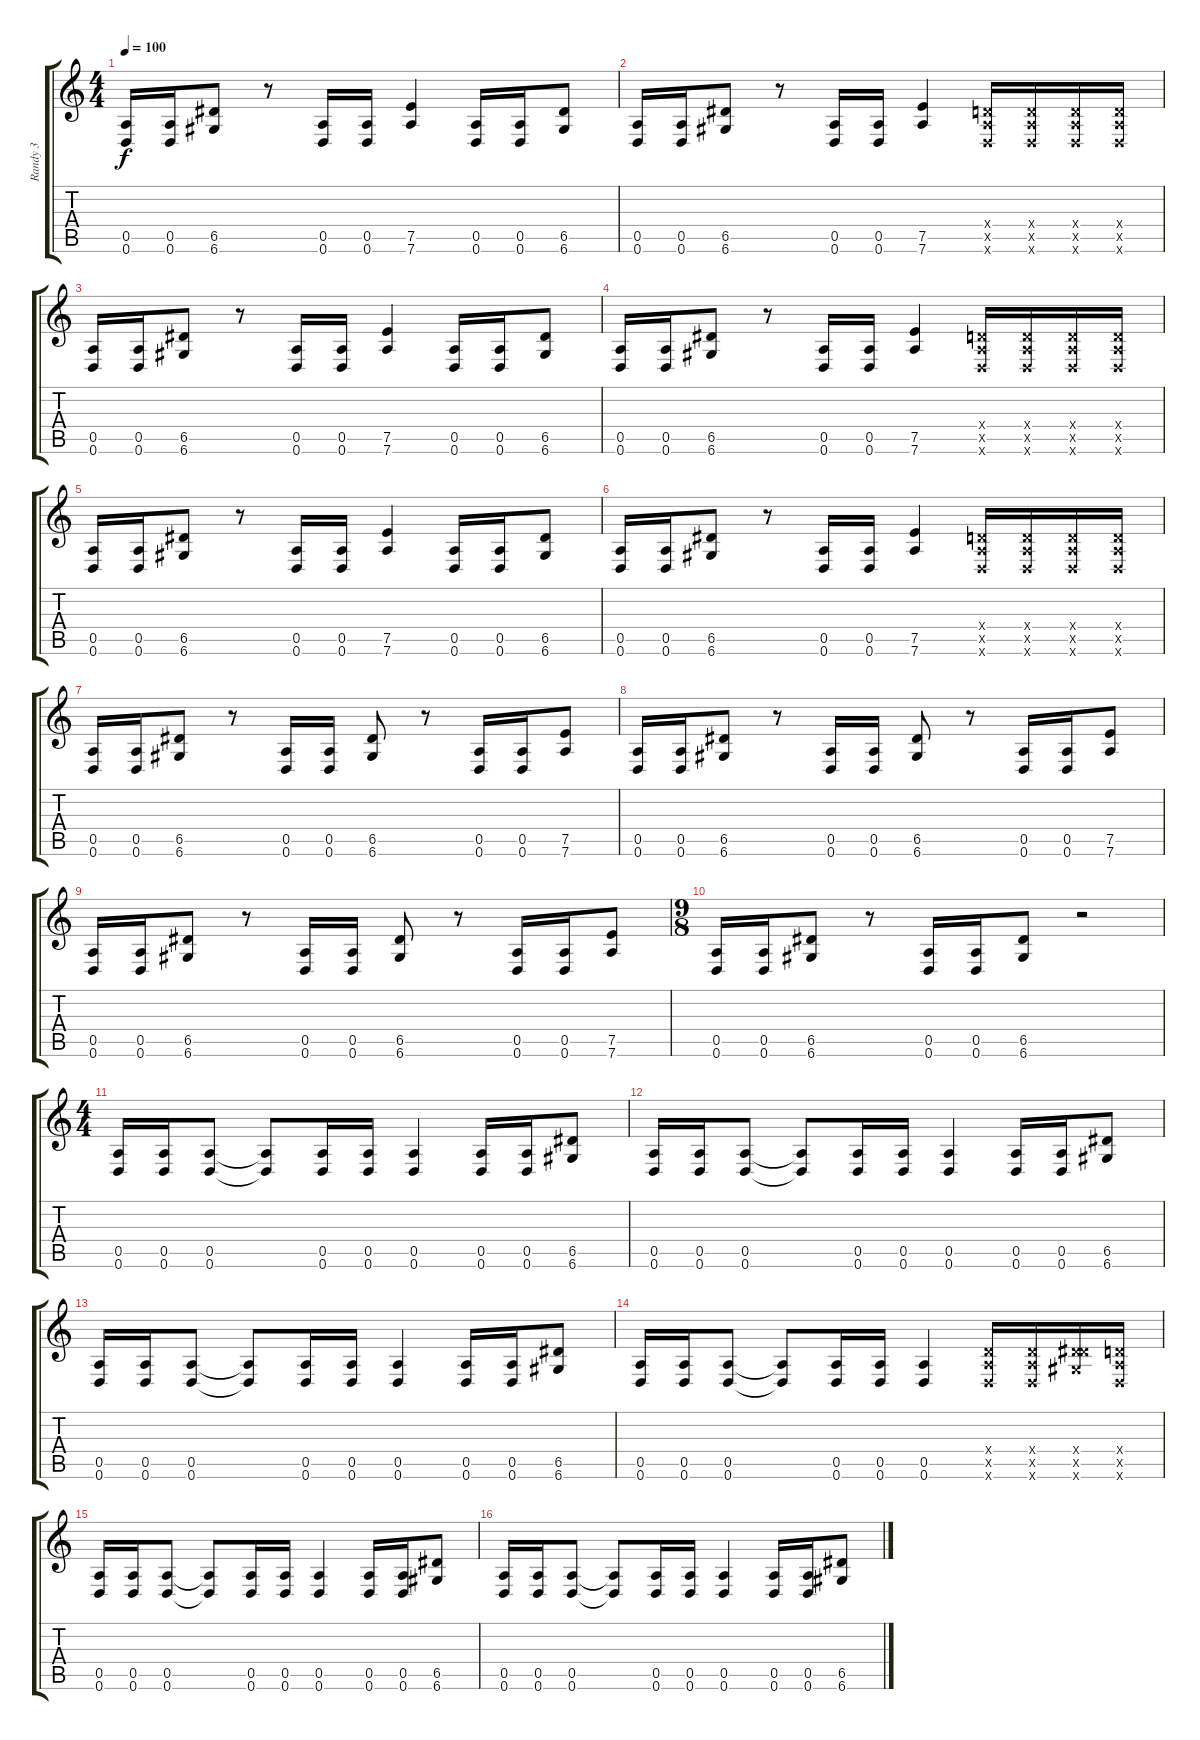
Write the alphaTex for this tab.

\track ("Randy 3" "Randy 3") {instrument distortionguitar}
\staff {score tabs}
\tuning (E4 B3 G3 D3 A2 D2) {hide}
\ts (4 4)
\tempo 100
\clef g2
\ks c
(0.5 0.6).16{dy f} (0.5 0.6).16 (6.5 6.6).8 r.8 (0.5 0.6).16 (0.5 0.6).16 (7.5 7.6).4 (0.5 0.6).16 (0.5 0.6).16 (6.5 6.6).8 |
(0.5 0.6).16 (0.5 0.6).16 (6.5 6.6).8 r.8 (0.5 0.6).16 (0.5 0.6).16 (7.5 7.6).4 (0.4{x} 0.5{x} 0.6{x}).16 (0.4{x} 0.5{x} 0.6{x}).16 (0.4{x} 0.5{x} 0.6{x}).16 (0.4{x} 0.5{x} 0.6{x}).16 |
(0.5 0.6).16 (0.5 0.6).16 (6.5 6.6).8 r.8 (0.5 0.6).16 (0.5 0.6).16 (7.5 7.6).4 (0.5 0.6).16 (0.5 0.6).16 (6.5 6.6).8 |
(0.5 0.6).16 (0.5 0.6).16 (6.5 6.6).8 r.8 (0.5 0.6).16 (0.5 0.6).16 (7.5 7.6).4 (0.4{x} 0.5{x} 0.6{x}).16 (0.4{x} 0.5{x} 0.6{x}).16 (0.4{x} 0.5{x} 0.6{x}).16 (0.4{x} 0.5{x} 0.6{x}).16 |
(0.5 0.6).16 (0.5 0.6).16 (6.5 6.6).8 r.8 (0.5 0.6).16 (0.5 0.6).16 (7.5 7.6).4 (0.5 0.6).16 (0.5 0.6).16 (6.5 6.6).8 |
(0.5 0.6).16 (0.5 0.6).16 (6.5 6.6).8 r.8 (0.5 0.6).16 (0.5 0.6).16 (7.5 7.6).4 (0.4{x} 0.5{x} 0.6{x}).16 (0.4{x} 0.5{x} 0.6{x}).16 (0.4{x} 0.5{x} 0.6{x}).16 (0.4{x} 0.5{x} 0.6{x}).16 |
(0.5 0.6).16 (0.5 0.6).16 (6.5 6.6).8 r.8 (0.5 0.6).16 (0.5 0.6).16 (6.5 6.6).8 r.8 (0.5 0.6).16 (0.5 0.6).16 (7.5 7.6).8 |
(0.5 0.6).16 (0.5 0.6).16 (6.5 6.6).8 r.8 (0.5 0.6).16 (0.5 0.6).16 (6.5 6.6).8 r.8 (0.5 0.6).16 (0.5 0.6).16 (7.5 7.6).8 |
(0.5 0.6).16 (0.5 0.6).16 (6.5 6.6).8 r.8 (0.5 0.6).16 (0.5 0.6).16 (6.5 6.6).8 r.8 (0.5 0.6).16 (0.5 0.6).16 (7.5 7.6).8 |
\ts (9 8)
(0.5 0.6).16 (0.5 0.6).16 (6.5 6.6).8 r.8 (0.5 0.6).16 (0.5 0.6).16 (6.5 6.6).8 r.2 |
\ts (4 4)
(0.5 0.6).16 (0.5 0.6).16 (0.5 0.6).8 (0.5{t} 0.6{t}).8 (0.5 0.6).16 (0.5 0.6).16 (0.5 0.6).4 (0.5 0.6).16 (0.5 0.6).16 (6.5 6.6).8 |
(0.5 0.6).16 (0.5 0.6).16 (0.5 0.6).8 (0.5{t} 0.6{t}).8 (0.5 0.6).16 (0.5 0.6).16 (0.5 0.6).4 (0.5 0.6).16 (0.5 0.6).16 (6.5 6.6).8 |
(0.5 0.6).16 (0.5 0.6).16 (0.5 0.6).8 (0.5{t} 0.6{t}).8 (0.5 0.6).16 (0.5 0.6).16 (0.5 0.6).4 (0.5 0.6).16 (0.5 0.6).16 (6.5 6.6).8 |
(0.5 0.6).16 (0.5 0.6).16 (0.5 0.6).8 (0.5{t} 0.6{t}).8 (0.5 0.6).16 (0.5 0.6).16 (0.5 0.6).4 (0.4{x} 0.5{x} 0.6{x}).16 (0.4{x} 0.5{x} 0.6{x}).16 (0.4{x} 6.5{x} 6.6{x}).16 (0.4{x} 0.5{x} 0.6{x}).16 |
(0.5 0.6).16 (0.5 0.6).16 (0.5 0.6).8 (0.5{t} 0.6{t}).8 (0.5 0.6).16 (0.5 0.6).16 (0.5 0.6).4 (0.5 0.6).16 (0.5 0.6).16 (6.5 6.6).8 |
(0.5 0.6).16 (0.5 0.6).16 (0.5 0.6).8 (0.5{t} 0.6{t}).8 (0.5 0.6).16 (0.5 0.6).16 (0.5 0.6).4 (0.5 0.6).16 (0.5 0.6).16 (6.5 6.6).8
